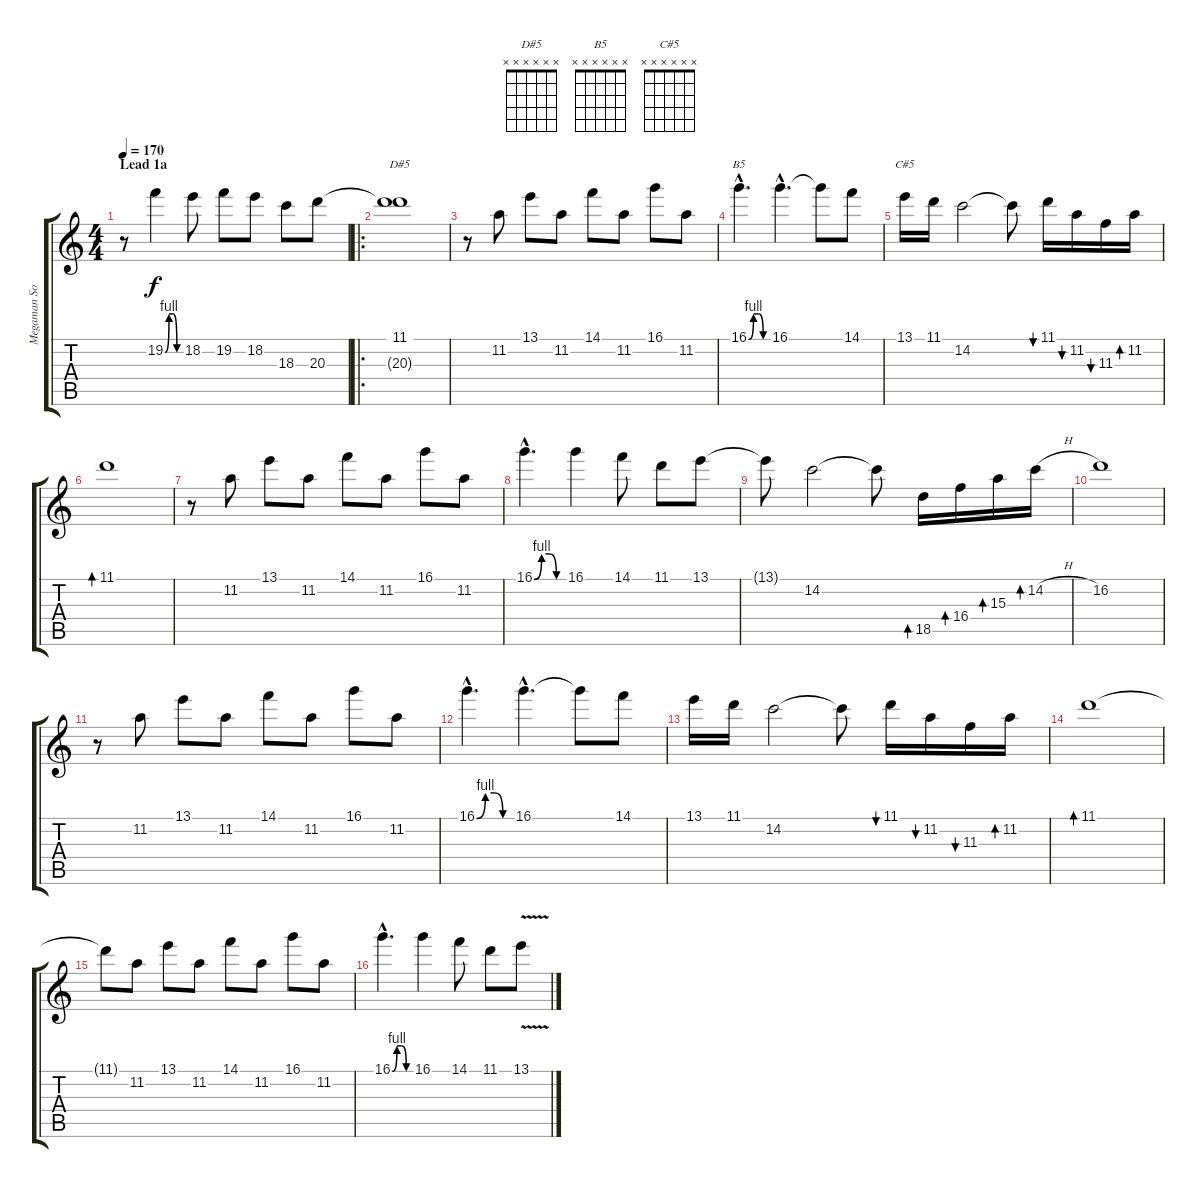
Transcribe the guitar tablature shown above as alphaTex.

\track ("Megaman Solo" "Megaman So") {instrument distortionguitar}
\staff {score tabs}
\tuning (Eb4 Bb3 Gb3 Db3 Ab2 Eb2) {hide}
\chord ("D#5" x x x x x x)
\chord ("B5" x x x x x x)
\chord ("C#5" x x x x x x)
\ts (4 4)
\section ("" "Lead 1a")
\tempo 170
\clef g2
\ks c
r.8{dy f instrument distortionguitar} 19.2{be (custom 0 0 15 4 30 4 45 0 60 0)}.4 18.2.8 19.2.8 18.2.8 18.3.8 20.3.8 |
\ro
(11.1 20.3{t}).1{ch "D#5"} |
r.8 11.2.8 13.1.8 11.2.8 14.1.8 11.2.8 16.1.8 11.2.8 |
16.1{be (custom 0 0 15 4 30 4 45 0 60 0) hac}.4{d ch "B5"} 16.1{hac}.4{d} 16.1{t}.8 14.1.8 |
13.1.16{ch "C#5"} 11.1.16 14.2.2 14.2{t}.8 11.1.16{bu 60} 11.2.16{bu 60} 11.3.16{bu 60} 11.2.16{bd 60} |
11.1.1{bd 60} |
r.8 11.2.8 13.1.8 11.2.8 14.1.8 11.2.8 16.1.8 11.2.8 |
16.1{be (custom 0 0 15 4 30 4 45 0 60 0) hac}.4{d} 16.1.4 14.1.8 11.1.8 13.1.8 |
13.1{t}.8 14.2.2 14.2{t}.8 18.5.16{bd 60} 16.4.16{bd 60} 15.3.16{bd 60} 14.2{h}.16{bd 60} |
16.2.1 |
r.8 11.2.8 13.1.8 11.2.8 14.1.8 11.2.8 16.1.8 11.2.8 |
16.1{be (custom 0 0 15 4 30 4 45 0 60 0) hac}.4{d} 16.1{hac}.4{d} 16.1{t}.8 14.1.8 |
13.1.16 11.1.16 14.2.2 14.2{t}.8 11.1.16{bu 60} 11.2.16{bu 60} 11.3.16{bu 60} 11.2.16{bd 60} |
11.1.1{bd 60} |
11.1{t}.8 11.2.8 13.1.8 11.2.8 14.1.8 11.2.8 16.1.8 11.2.8 |
16.1{be (custom 0 0 15 4 30 4 45 0 60 0) hac}.4{d} 16.1.4 14.1.8 11.1.8 13.1{v}.8
